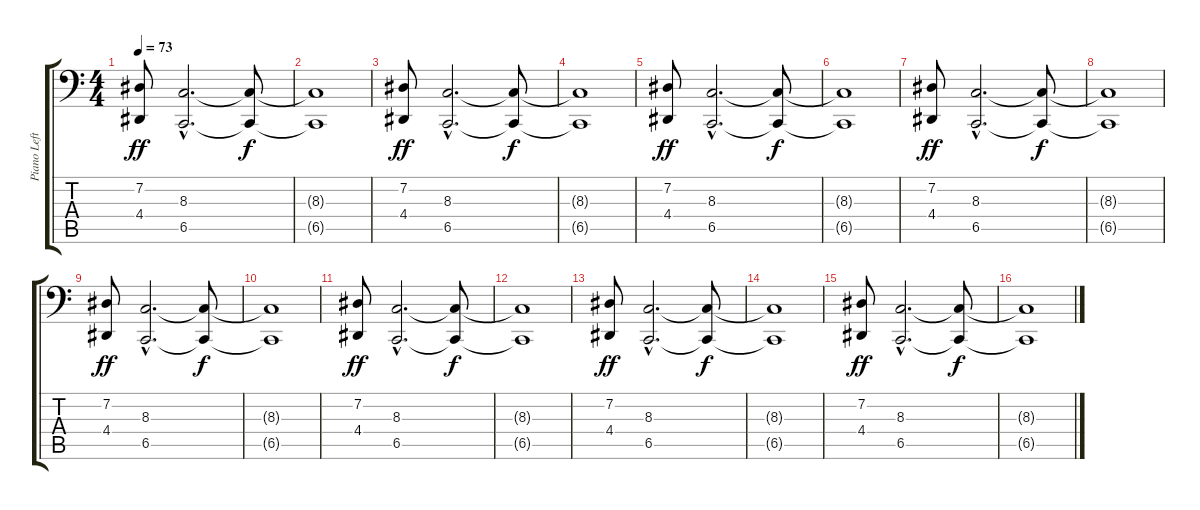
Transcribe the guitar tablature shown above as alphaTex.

\track ("Piano Left" "Piano Left") {instrument acousticgrandpiano}
\staff {score tabs}
\tuning (Db3 Ab2 E2 B1 Gb1 Db1) {hide}
\ts (4 4)
\tempo 73
\clef f4
\ks c
(7.2 4.4).8{dy ff instrument acousticgrandpiano} (8.3{hac} 6.5{hac}).2{d} (8.3{t} 6.5{t}).8{dy f} |
(8.3{t} 6.5{t}).1 |
(7.2 4.4).8{dy ff} (8.3{hac} 6.5{hac}).2{d} (8.3{t} 6.5{t}).8{dy f} |
(8.3{t} 6.5{t}).1 |
(7.2 4.4).8{dy ff} (8.3{hac} 6.5{hac}).2{d} (8.3{t} 6.5{t}).8{dy f} |
(8.3{t} 6.5{t}).1 |
(7.2 4.4).8{dy ff} (8.3{hac} 6.5{hac}).2{d} (8.3{t} 6.5{t}).8{dy f} |
(8.3{t} 6.5{t}).1 |
(7.2 4.4).8{dy ff} (8.3{hac} 6.5{hac}).2{d} (8.3{t} 6.5{t}).8{dy f} |
(8.3{t} 6.5{t}).1 |
(7.2 4.4).8{dy ff} (8.3{hac} 6.5{hac}).2{d} (8.3{t} 6.5{t}).8{dy f} |
(8.3{t} 6.5{t}).1 |
(7.2 4.4).8{dy ff} (8.3{hac} 6.5{hac}).2{d} (8.3{t} 6.5{t}).8{dy f} |
(8.3{t} 6.5{t}).1 |
(7.2 4.4).8{dy ff} (8.3{hac} 6.5{hac}).2{d} (8.3{t} 6.5{t}).8{dy f} |
(8.3{t} 6.5{t}).1
